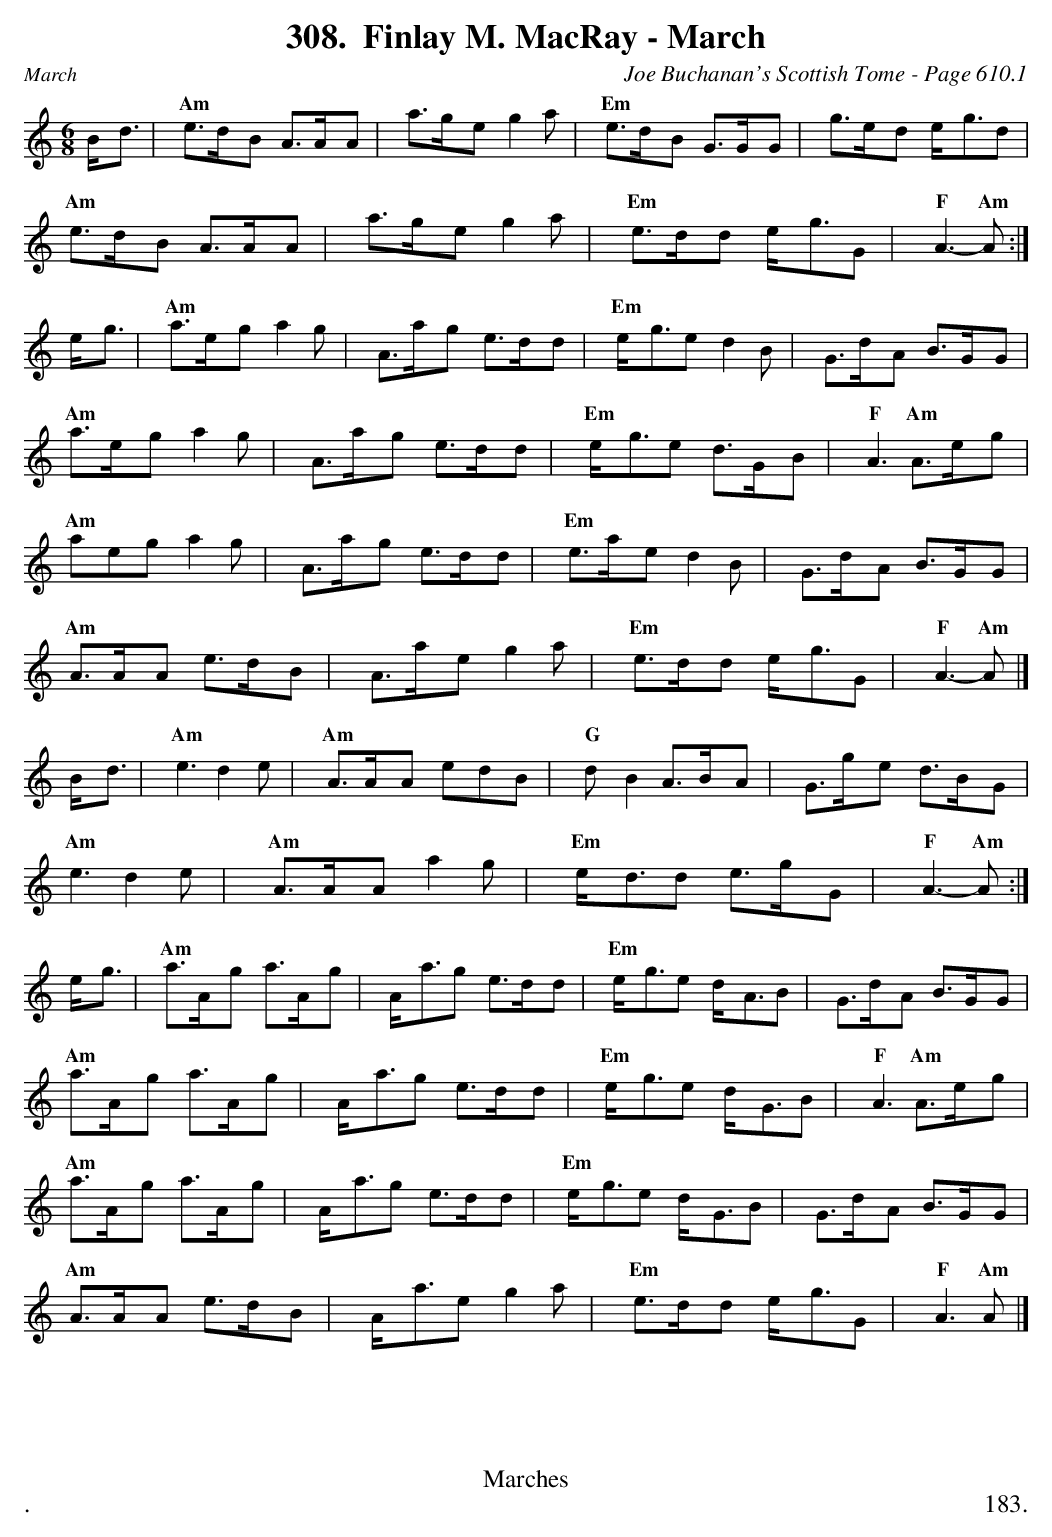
X:1
T:Finlay M. MacRay - March
C:Joe Buchanan's Scottish Tome - Page 610.1
L:1/8
M:6/8
K:C
B<d | "Am"e>dB A>AA | a>ge g2 a | "Em"e>dB G>GG | g>ed e<gd |
"Am"e>dB A>AA | a>ge g2 a | "Em"e>dd e<gG | "F"A3- "Am"A :|
e<g | "Am"a>eg a2 g | A>ag e>dd | "Em"e<ge d2 B | G>dA B>GG |
"Am"a>eg a2 g | A>ag e>dd | "Em"e<ge d>GB | "F"A3 "Am"A>eg |
"Am"aeg a2 g | A>ag e>dd | "Em"e>ae d2 B | G>dA B>GG |
"Am"A>AA e>dB | A>ae g2 a | "Em"e>dd e<gG | "F"A3- "Am"A |]
B<d | "Am"e3 d2 e | "Am"A>AA edB | "G"d B2 A>BA | G>ge d>BG |
"Am"e3 d2 e | "Am"A>AA a2 g | "Em"e<dd e>gG | "F"A3- "Am"A :|
e<g | "Am"a>Ag a>Ag | A<ag e>dd | "Em"e<ge d<AB | G>dA B>GG |
"Am"a>Ag a>Ag | A<ag e>dd | "Em"e<ge d<GB | "F"A3 "Am"A>eg |
"Am"a>Ag a>Ag | A<ag e>dd | "Em"e<ge d<GB | G>dA B>GG |
"Am"A>AA e>dB | A<ae g2 a | "Em"e>dd e<gG | "F"A3 "Am"A |]
